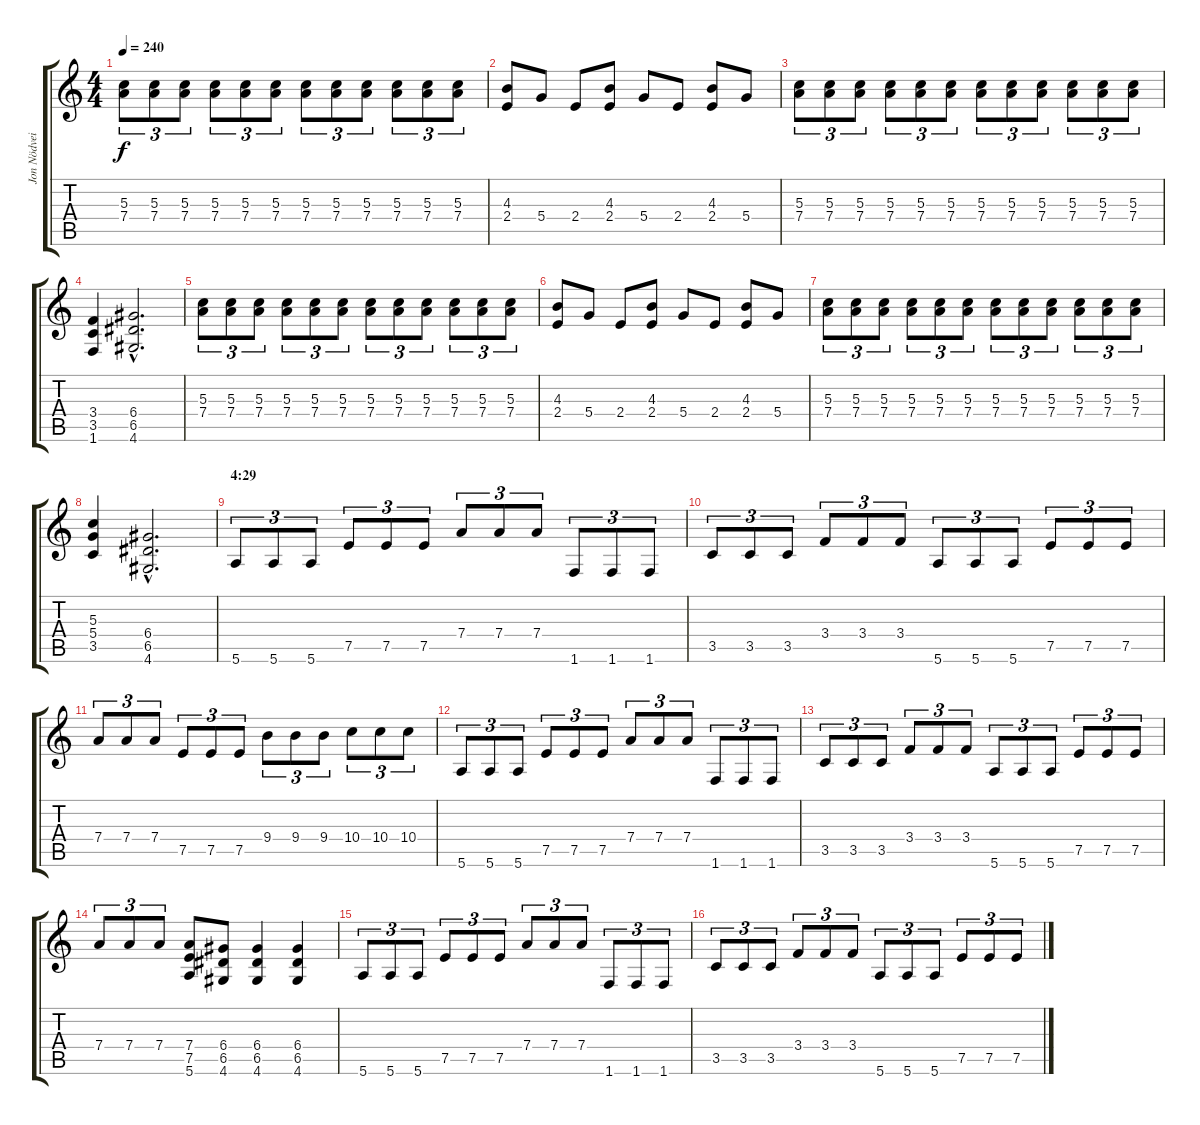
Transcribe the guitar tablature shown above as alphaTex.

\track ("Jon Nödveidt" "Jon Nödvei") {instrument distortionguitar}
\staff {score tabs}
\tuning (E4 B3 G3 D3 A2 E2) {hide}
\ts (4 4)
\tempo 240
\clef g2
\ks c
(5.3 7.4).8{tu (3 2) dy f} (5.3 7.4).8{tu (3 2)} (5.3 7.4).8{tu (3 2)} (5.3 7.4).8{tu (3 2)} (5.3 7.4).8{tu (3 2)} (5.3 7.4).8{tu (3 2)} (5.3 7.4).8{tu (3 2)} (5.3 7.4).8{tu (3 2)} (5.3 7.4).8{tu (3 2)} (5.3 7.4).8{tu (3 2)} (5.3 7.4).8{tu (3 2)} (5.3 7.4).8{tu (3 2)} |
(4.3 2.4).8 5.4.8 2.4.8 (4.3 2.4).8 5.4.8 2.4.8 (4.3 2.4).8 5.4.8 |
(5.3 7.4).8{tu (3 2)} (5.3 7.4).8{tu (3 2)} (5.3 7.4).8{tu (3 2)} (5.3 7.4).8{tu (3 2)} (5.3 7.4).8{tu (3 2)} (5.3 7.4).8{tu (3 2)} (5.3 7.4).8{tu (3 2)} (5.3 7.4).8{tu (3 2)} (5.3 7.4).8{tu (3 2)} (5.3 7.4).8{tu (3 2)} (5.3 7.4).8{tu (3 2)} (5.3 7.4).8{tu (3 2)} |
(3.4 3.5 1.6).4 (6.4{hac} 6.5{hac} 4.6{hac}).2{d} |
(5.3 7.4).8{tu (3 2)} (5.3 7.4).8{tu (3 2)} (5.3 7.4).8{tu (3 2)} (5.3 7.4).8{tu (3 2)} (5.3 7.4).8{tu (3 2)} (5.3 7.4).8{tu (3 2)} (5.3 7.4).8{tu (3 2)} (5.3 7.4).8{tu (3 2)} (5.3 7.4).8{tu (3 2)} (5.3 7.4).8{tu (3 2)} (5.3 7.4).8{tu (3 2)} (5.3 7.4).8{tu (3 2)} |
(4.3 2.4).8 5.4.8 2.4.8 (4.3 2.4).8 5.4.8 2.4.8 (4.3 2.4).8 5.4.8 |
(5.3 7.4).8{tu (3 2)} (5.3 7.4).8{tu (3 2)} (5.3 7.4).8{tu (3 2)} (5.3 7.4).8{tu (3 2)} (5.3 7.4).8{tu (3 2)} (5.3 7.4).8{tu (3 2)} (5.3 7.4).8{tu (3 2)} (5.3 7.4).8{tu (3 2)} (5.3 7.4).8{tu (3 2)} (5.3 7.4).8{tu (3 2)} (5.3 7.4).8{tu (3 2)} (5.3 7.4).8{tu (3 2)} |
(5.3 5.4 3.5).4 (6.4{hac} 6.5{hac} 4.6{hac}).2{d} |
\section ("" "4:29")
5.6.8{tu (3 2)} 5.6.8{tu (3 2)} 5.6.8{tu (3 2)} 7.5.8{tu (3 2)} 7.5.8{tu (3 2)} 7.5.8{tu (3 2)} 7.4.8{tu (3 2)} 7.4.8{tu (3 2)} 7.4.8{tu (3 2)} 1.6.8{tu (3 2)} 1.6.8{tu (3 2)} 1.6.8{tu (3 2)} |
3.5.8{tu (3 2)} 3.5.8{tu (3 2)} 3.5.8{tu (3 2)} 3.4.8{tu (3 2)} 3.4.8{tu (3 2)} 3.4.8{tu (3 2)} 5.6.8{tu (3 2)} 5.6.8{tu (3 2)} 5.6.8{tu (3 2)} 7.5.8{tu (3 2)} 7.5.8{tu (3 2)} 7.5.8{tu (3 2)} |
7.4.8{tu (3 2)} 7.4.8{tu (3 2)} 7.4.8{tu (3 2)} 7.5.8{tu (3 2)} 7.5.8{tu (3 2)} 7.5.8{tu (3 2)} 9.4.8{tu (3 2)} 9.4.8{tu (3 2)} 9.4.8{tu (3 2)} 10.4.8{tu (3 2)} 10.4.8{tu (3 2)} 10.4.8{tu (3 2)} |
5.6.8{tu (3 2)} 5.6.8{tu (3 2)} 5.6.8{tu (3 2)} 7.5.8{tu (3 2)} 7.5.8{tu (3 2)} 7.5.8{tu (3 2)} 7.4.8{tu (3 2)} 7.4.8{tu (3 2)} 7.4.8{tu (3 2)} 1.6.8{tu (3 2)} 1.6.8{tu (3 2)} 1.6.8{tu (3 2)} |
3.5.8{tu (3 2)} 3.5.8{tu (3 2)} 3.5.8{tu (3 2)} 3.4.8{tu (3 2)} 3.4.8{tu (3 2)} 3.4.8{tu (3 2)} 5.6.8{tu (3 2)} 5.6.8{tu (3 2)} 5.6.8{tu (3 2)} 7.5.8{tu (3 2)} 7.5.8{tu (3 2)} 7.5.8{tu (3 2)} |
7.4.8{tu (3 2)} 7.4.8{tu (3 2)} 7.4.8{tu (3 2)} (7.4 7.5 5.6).8 (6.4 6.5 4.6).8 (6.4 6.5 4.6).4 (6.4 6.5 4.6).4 |
5.6.8{tu (3 2)} 5.6.8{tu (3 2)} 5.6.8{tu (3 2)} 7.5.8{tu (3 2)} 7.5.8{tu (3 2)} 7.5.8{tu (3 2)} 7.4.8{tu (3 2)} 7.4.8{tu (3 2)} 7.4.8{tu (3 2)} 1.6.8{tu (3 2)} 1.6.8{tu (3 2)} 1.6.8{tu (3 2)} |
3.5.8{tu (3 2)} 3.5.8{tu (3 2)} 3.5.8{tu (3 2)} 3.4.8{tu (3 2)} 3.4.8{tu (3 2)} 3.4.8{tu (3 2)} 5.6.8{tu (3 2)} 5.6.8{tu (3 2)} 5.6.8{tu (3 2)} 7.5.8{tu (3 2)} 7.5.8{tu (3 2)} 7.5.8{tu (3 2)}
